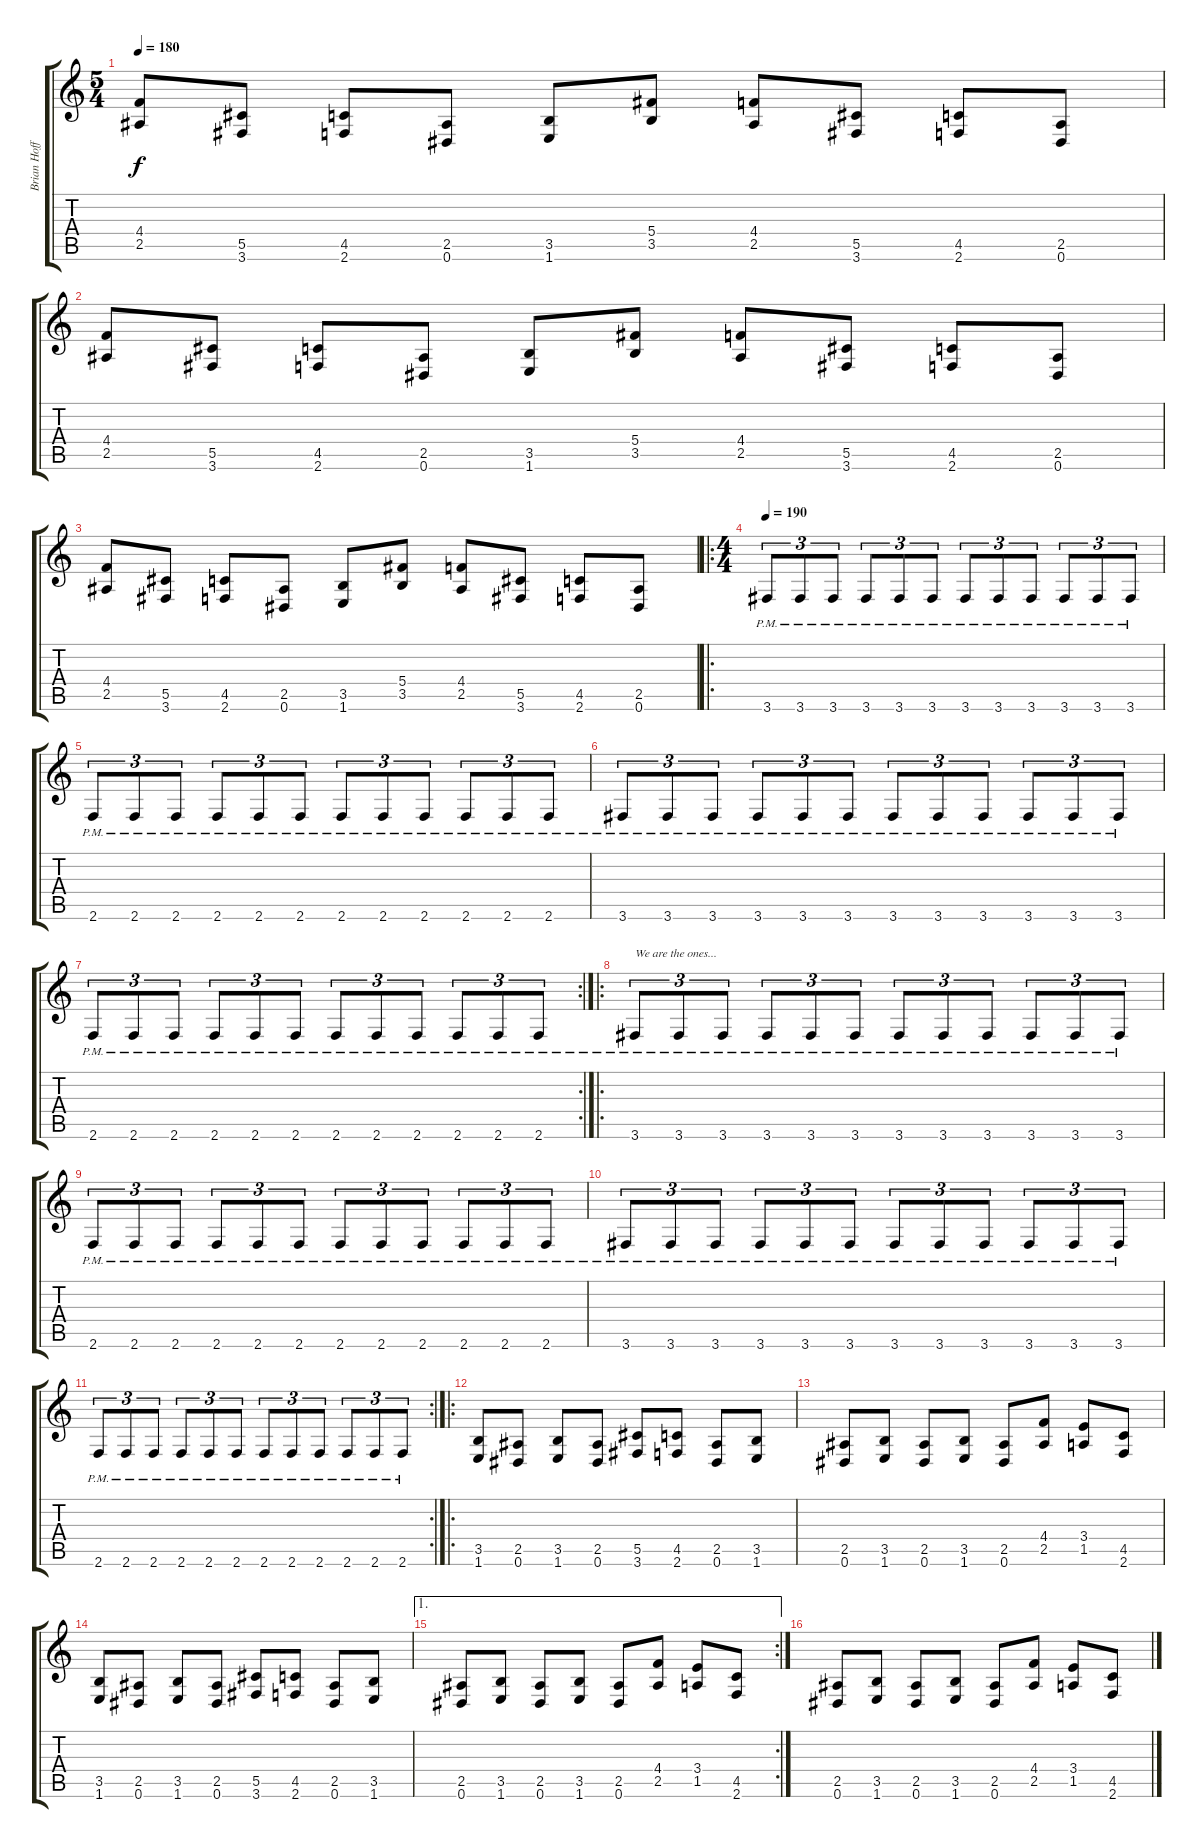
\track ("Brian Hoffman" "Brian Hoff") {instrument distortionguitar}
\staff {score tabs}
\tuning (Eb4 Bb3 Gb3 Db3 Ab2 Eb2) {hide}
\ts (5 4)
\tempo 180
\clef g2
\ks c
(4.4 2.5).8{dy f} (5.5 3.6).8 (4.5 2.6).8 (2.5 0.6).8 (3.5 1.6).8 (5.4 3.5).8 (4.4 2.5).8 (5.5 3.6).8 (4.5 2.6).8 (2.5 0.6).8 |
(4.4 2.5).8 (5.5 3.6).8 (4.5 2.6).8 (2.5 0.6).8 (3.5 1.6).8 (5.4 3.5).8 (4.4 2.5).8 (5.5 3.6).8 (4.5 2.6).8 (2.5 0.6).8 |
(4.4 2.5).8 (5.5 3.6).8 (4.5 2.6).8 (2.5 0.6).8 (3.5 1.6).8 (5.4 3.5).8 (4.4 2.5).8 (5.5 3.6).8 (4.5 2.6).8 (2.5 0.6).8 |
\ro
\ts (4 4)
\tempo 190
3.6{pm}.8{tu (3 2)} 3.6{pm}.8{tu (3 2)} 3.6{pm}.8{tu (3 2)} 3.6{pm}.8{tu (3 2)} 3.6{pm}.8{tu (3 2)} 3.6{pm}.8{tu (3 2)} 3.6{pm}.8{tu (3 2)} 3.6{pm}.8{tu (3 2)} 3.6{pm}.8{tu (3 2)} 3.6{pm}.8{tu (3 2)} 3.6{pm}.8{tu (3 2)} 3.6{pm}.8{tu (3 2)} |
2.6{pm}.8{tu (3 2)} 2.6{pm}.8{tu (3 2)} 2.6{pm}.8{tu (3 2)} 2.6{pm}.8{tu (3 2)} 2.6{pm}.8{tu (3 2)} 2.6{pm}.8{tu (3 2)} 2.6{pm}.8{tu (3 2)} 2.6{pm}.8{tu (3 2)} 2.6{pm}.8{tu (3 2)} 2.6{pm}.8{tu (3 2)} 2.6{pm}.8{tu (3 2)} 2.6{pm}.8{tu (3 2)} |
3.6{pm}.8{tu (3 2)} 3.6{pm}.8{tu (3 2)} 3.6{pm}.8{tu (3 2)} 3.6{pm}.8{tu (3 2)} 3.6{pm}.8{tu (3 2)} 3.6{pm}.8{tu (3 2)} 3.6{pm}.8{tu (3 2)} 3.6{pm}.8{tu (3 2)} 3.6{pm}.8{tu (3 2)} 3.6{pm}.8{tu (3 2)} 3.6{pm}.8{tu (3 2)} 3.6{pm}.8{tu (3 2)} |
\rc 2
2.6{pm}.8{tu (3 2)} 2.6{pm}.8{tu (3 2)} 2.6{pm}.8{tu (3 2)} 2.6{pm}.8{tu (3 2)} 2.6{pm}.8{tu (3 2)} 2.6{pm}.8{tu (3 2)} 2.6{pm}.8{tu (3 2)} 2.6{pm}.8{tu (3 2)} 2.6{pm}.8{tu (3 2)} 2.6{pm}.8{tu (3 2)} 2.6{pm}.8{tu (3 2)} 2.6{pm}.8{tu (3 2)} |
\ro
3.6{pm}.8{tu (3 2) txt "We are the ones..."} 3.6{pm}.8{tu (3 2)} 3.6{pm}.8{tu (3 2)} 3.6{pm}.8{tu (3 2)} 3.6{pm}.8{tu (3 2)} 3.6{pm}.8{tu (3 2)} 3.6{pm}.8{tu (3 2)} 3.6{pm}.8{tu (3 2)} 3.6{pm}.8{tu (3 2)} 3.6{pm}.8{tu (3 2)} 3.6{pm}.8{tu (3 2)} 3.6{pm}.8{tu (3 2)} |
2.6{pm}.8{tu (3 2)} 2.6{pm}.8{tu (3 2)} 2.6{pm}.8{tu (3 2)} 2.6{pm}.8{tu (3 2)} 2.6{pm}.8{tu (3 2)} 2.6{pm}.8{tu (3 2)} 2.6{pm}.8{tu (3 2)} 2.6{pm}.8{tu (3 2)} 2.6{pm}.8{tu (3 2)} 2.6{pm}.8{tu (3 2)} 2.6{pm}.8{tu (3 2)} 2.6{pm}.8{tu (3 2)} |
3.6{pm}.8{tu (3 2)} 3.6{pm}.8{tu (3 2)} 3.6{pm}.8{tu (3 2)} 3.6{pm}.8{tu (3 2)} 3.6{pm}.8{tu (3 2)} 3.6{pm}.8{tu (3 2)} 3.6{pm}.8{tu (3 2)} 3.6{pm}.8{tu (3 2)} 3.6{pm}.8{tu (3 2)} 3.6{pm}.8{tu (3 2)} 3.6{pm}.8{tu (3 2)} 3.6{pm}.8{tu (3 2)} |
\rc 2
2.6{pm}.8{tu (3 2)} 2.6{pm}.8{tu (3 2)} 2.6{pm}.8{tu (3 2)} 2.6{pm}.8{tu (3 2)} 2.6{pm}.8{tu (3 2)} 2.6{pm}.8{tu (3 2)} 2.6{pm}.8{tu (3 2)} 2.6{pm}.8{tu (3 2)} 2.6{pm}.8{tu (3 2)} 2.6{pm}.8{tu (3 2)} 2.6{pm}.8{tu (3 2)} 2.6{pm}.8{tu (3 2)} |
\ro
(3.5 1.6).8 (2.5 0.6).8 (3.5 1.6).8 (2.5 0.6).8 (5.5 3.6).8 (4.5 2.6).8 (2.5 0.6).8 (3.5 1.6).8 |
(2.5 0.6).8 (3.5 1.6).8 (2.5 0.6).8 (3.5 1.6).8 (2.5 0.6).8 (4.4 2.5).8 (3.4 1.5).8 (4.5 2.6).8 |
(3.5 1.6).8 (2.5 0.6).8 (3.5 1.6).8 (2.5 0.6).8 (5.5 3.6).8 (4.5 2.6).8 (2.5 0.6).8 (3.5 1.6).8 |
\ae 1
\rc 2
(2.5 0.6).8 (3.5 1.6).8 (2.5 0.6).8 (3.5 1.6).8 (2.5 0.6).8 (4.4 2.5).8 (3.4 1.5).8 (4.5 2.6).8 |
(2.5 0.6).8 (3.5 1.6).8 (2.5 0.6).8 (3.5 1.6).8 (2.5 0.6).8 (4.4 2.5).8 (3.4 1.5).8 (4.5 2.6).8
